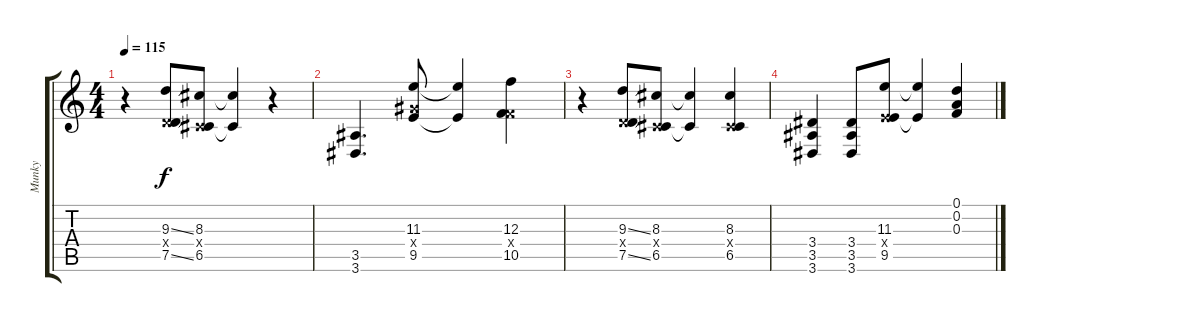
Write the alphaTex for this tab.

\track ("Munky" "Munky") {instrument distortionguitar}
\staff {score tabs}
\tuning (D4 A3 F3 C3 G2 C2) {hide}
\ts (4 4)
\tempo 115
\clef g2
\ks c
r.4{dy f} (9.3{ss} 2.4{x} 7.5{ss}).8 (8.3 0.4{x} 6.5).8 (8.3{t} 6.5{t}).4 r.4 |
(3.5 3.6).4{d} (11.3 8.4{x} 9.5).8 (11.3{t} 9.5{t}).4 (12.3 5.4{x} 10.5).4 |
r.4 (9.3{ss} 2.4{x} 7.5{ss}).8 (8.3 0.4{x} 6.5).8 (8.3{t} 6.5{t}).4 (8.3 1.4{x} 6.5).4 |
(3.4 3.5 3.6).4 (3.4 3.5 3.6).8 (11.3 4.4{x} 9.5).8 (11.3{t} 9.5{t}).4 (0.1 0.2 0.3).4
